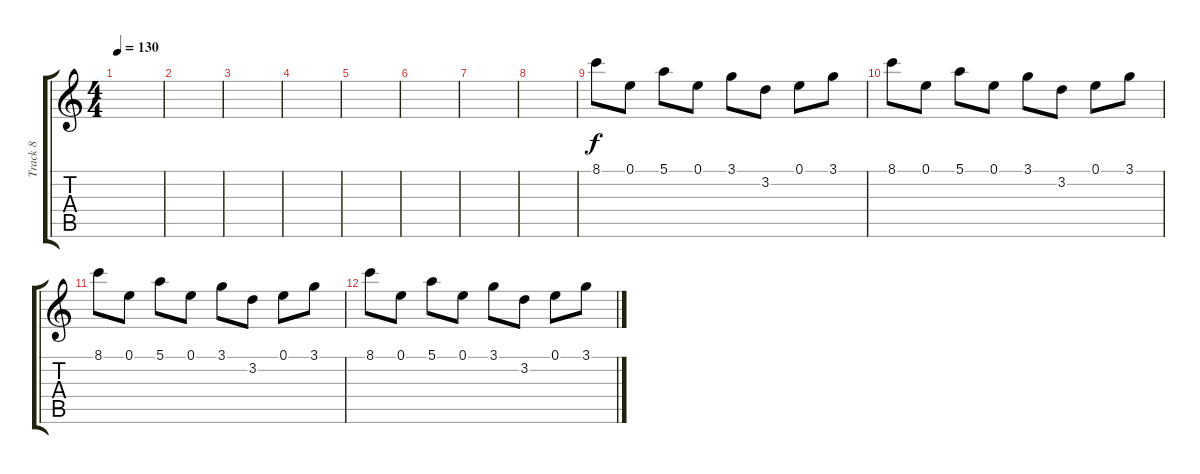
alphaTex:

\track ("Track 8" "Track 8") {instrument electricguitarclean}
\staff {score tabs}
\tuning (E4 B3 G3 D3 A2 E2) {hide}
\ts (4 4)
\tempo 130
\clef g2
\ks c
|
|
|
|
|
|
|
|
8.1.8 0.1.8 5.1.8 0.1.8 3.1.8 3.2.8 0.1.8 3.1.8 |
8.1.8 0.1.8 5.1.8 0.1.8 3.1.8 3.2.8 0.1.8 3.1.8 |
8.1.8 0.1.8 5.1.8 0.1.8 3.1.8 3.2.8 0.1.8 3.1.8 |
8.1.8 0.1.8 5.1.8 0.1.8 3.1.8 3.2.8 0.1.8 3.1.8
